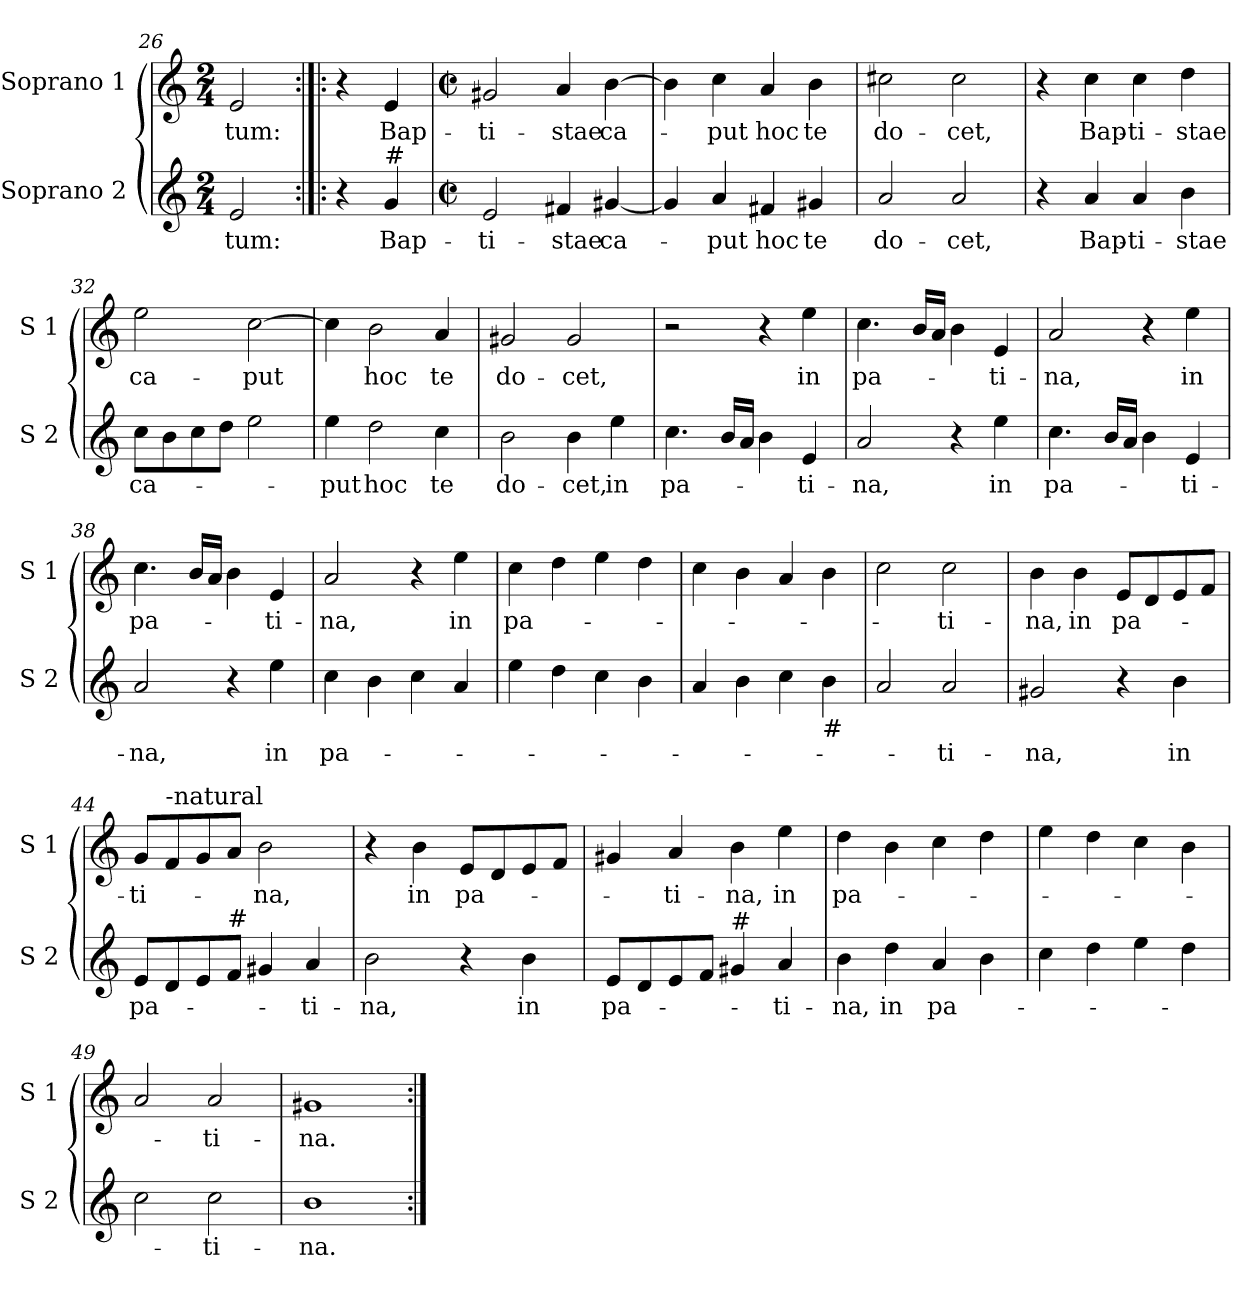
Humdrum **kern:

**kern	**text	**kern	**text
*part2	*part2	*part1	*part1
*staff2	*staff2	*staff1	*staff1
*I"Soprano 2	*	*I"Soprano 1	*
*I'S 2	*	*I'S 1	*
*clefG2	*	*clefG2	*
*k[]	*	*k[]	*
*C:	*	*C:	*
*M2/4	*	*M2/4	*
=26	=26	=26	=26
!	!LO:LY:b	!	!LO:LY:b
2e/	-tum:	2e/	-tum:
!!LO:PB:g=z
=27:|!|:	=27:|!|:	=27:|!|:	=27:|!|:
4r	.	4r	.
!LO:TX:a:t=#	!	!	!
!	!LO:LY:b	!	!LO:LY:b
4g/	Bap-	4e/	Bap-
=28	=28	=28	=28
*M2/2	*	*M2/2	*
*met(c|)	*	*met(c|)	*
!	!LO:LY:b	!	!LO:LY:b
2e/	-ti-	2g#X/	-ti-
!	!LO:LY:b	!	!LO:LY:b
4f#X/	-stae	4a/	-stae
!	!LO:LY:b	!	!LO:LY:b
[4g#X/	ca-	[4b\	ca-
=29	=29	=29	=29
4g#/]	.	4b\]	.
!	!LO:LY:b	!	!LO:LY:b
4a/	-put	4cc\	-put
!	!LO:LY:b	!	!LO:LY:b
4f#X/	hoc	4a/	hoc
!	!LO:LY:b	!	!LO:LY:b
4g#X/	te	4b\	te
=30	=30	=30	=30
!	!LO:LY:b	!	!LO:LY:b
2a/	do-	2cc#X\	do-
!	!LO:LY:b	!	!LO:LY:b
2a/	-cet,	2cc#\	-cet,
=31	=31	=31	=31
4r	.	4r	.
!	!LO:LY:b	!	!LO:LY:b
4a/	Bap-	4cc\	Bap-
!	!LO:LY:b	!	!LO:LY:b
4a/	-ti-	4cc\	-ti-
!	!LO:LY:b	!	!LO:LY:b
4b\	-stae	4dd\	-stae
!!LO:LB:g=z
=32	=32	=32	=32
!	!LO:LY:b	!	!LO:LY:b
8cc\L	ca-	2ee\	ca-
8b\	.	.	.
8cc\	.	.	.
8dd\J	.	.	.
!	!	!	!LO:LY:b
2ee\	.	[2cc\	-put
=33	=33	=33	=33
!	!LO:LY:b	!	!
4ee\	-put	4cc\]	.
!	!LO:LY:b	!	!LO:LY:b
2dd\	hoc	2b\	hoc
!	!LO:LY:b	!	!LO:LY:b
4cc\	te	4a/	te
=34	=34	=34	=34
!	!LO:LY:b	!	!LO:LY:b
2b\	do-	2g#X/	do-
!	!LO:LY:b	!	!LO:LY:b
4b\	-cet,	2g#/	-cet,
!	!LO:LY:b	!	!
4ee\	in	.	.
=35	=35	=35	=35
!	!LO:LY:b	!	!
4.cc\	pa-	2r	.
16b/LL	.	.	.
16a/JJ	.	.	.
4b\	.	4r	.
!	!LO:LY:b	!	!LO:LY:b
4e/	-ti-	4ee\	in
=36	=36	=36	=36
!	!LO:LY:b	!	!LO:LY:b
2a/	-na,	4.cc\	pa-
.	.	16b/LL	.
.	.	16a/JJ	.
4r	.	4b\	.
!	!LO:LY:b	!	!LO:LY:b
4ee\	in	4e/	-ti-
!!LO:LB:g=z
=37	=37	=37	=37
!	!LO:LY:b	!	!LO:LY:b
4.cc\	pa-	2a/	-na,
16b/LL	.	.	.
16a/JJ	.	.	.
4b\	.	4r	.
!	!LO:LY:b	!	!LO:LY:b
4e/	-ti-	4ee\	in
=38	=38	=38	=38
!	!LO:LY:b	!	!LO:LY:b
2a/	-na,	4.cc\	pa-
.	.	16b/LL	.
.	.	16a/JJ	.
4r	.	4b\	.
!	!LO:LY:b	!	!LO:LY:b
4ee\	in	4e/	-ti-
=39	=39	=39	=39
!	!LO:LY:b	!	!LO:LY:b
4cc\	pa-	2a/	-na,
4b\	.	.	.
4cc\	.	4r	.
!	!	!	!LO:LY:b
4a/	.	4ee\	in
=40	=40	=40	=40
!	!	!	!LO:LY:b
4ee\	.	4cc\	pa-
4dd\	.	4dd\	.
4cc\	.	4ee\	.
4b\	.	4dd\	.
=41	=41	=41	=41
4a/	.	4cc\	.
4b\	.	4b\	.
4cc\	.	4a/	.
!LO:TX:b:t=#	!	!	!
4b\	.	4b\	.
!!LO:LB:g=z
=42	=42	=42	=42
2a/	.	2cc\	.
!	!LO:LY:b	!	!LO:LY:b
2a/	-ti-	2cc\	-ti-
=43	=43	=43	=43
!	!LO:LY:b	!	!LO:LY:b
2g#X/	-na,	4b\	-na,
!	!	!	!LO:LY:b
.	.	4b\	in
!	!	!	!LO:LY:b
4r	.	8e/L	pa-
.	.	8d/	.
!	!LO:LY:b	!	!
4b\	in	8e/	.
.	.	8f/J	.
=44	=44	=44	=44
!	!LO:LY:b	!	!LO:LY:b
8e/L	pa-	8g/L	-ti-
!	!	!LO:TX:a:t=-natural	!
8d/	.	8f/	.
8e/	.	8g/	.
!LO:TX:a:t=#	!	!	!
8f/J	.	8a/J	.
!	!	!	!LO:LY:b
4g#X/	.	2b\	-na,
!	!LO:LY:b	!	!
4a/	-ti-	.	.
=45	=45	=45	=45
!	!LO:LY:b	!	!
2b\	-na,	4r	.
!	!	!	!LO:LY:b
.	.	4b\	in
!	!	!	!LO:LY:b
4r	.	8e/L	pa-
.	.	8d/	.
!	!LO:LY:b	!	!
4b\	in	8e/	.
.	.	8f/J	.
!!LO:LB:g=z
=46	=46	=46	=46
!	!LO:LY:b	!	!
8e/L	pa-	4g#X/	.
8d/	.	.	.
!	!	!	!LO:LY:b
8e/	.	4a/	-ti-
8f/J	.	.	.
!LO:TX:a:t=#	!	!	!
!	!	!	!LO:LY:b
4g#X/	.	4b\	-na,
!	!LO:LY:b	!	!LO:LY:b
4a/	-ti-	4ee\	in
=47	=47	=47	=47
!	!LO:LY:b	!	!LO:LY:b
4b\	-na,	4dd\	pa-
!	!LO:LY:b	!	!
4dd\	in	4b\	.
!	!LO:LY:b	!	!
4a/	pa-	4cc\	.
4b\	.	4dd\	.
=48	=48	=48	=48
4cc\	.	4ee\	.
4dd\	.	4dd\	.
4ee\	.	4cc\	.
4dd\	.	4b\	.
=49	=49	=49	=49
2cc\	.	2a/	.
!	!LO:LY:b	!	!LO:LY:b
2cc\	-ti-	2a/	-ti-
=50	=50	=50	=50
!	!LO:LY:b	!	!LO:LY:b
1b	-na.	1g#X	-na.
=:|!	=:|!	=:|!	=:|!
*-	*-	*-	*-
